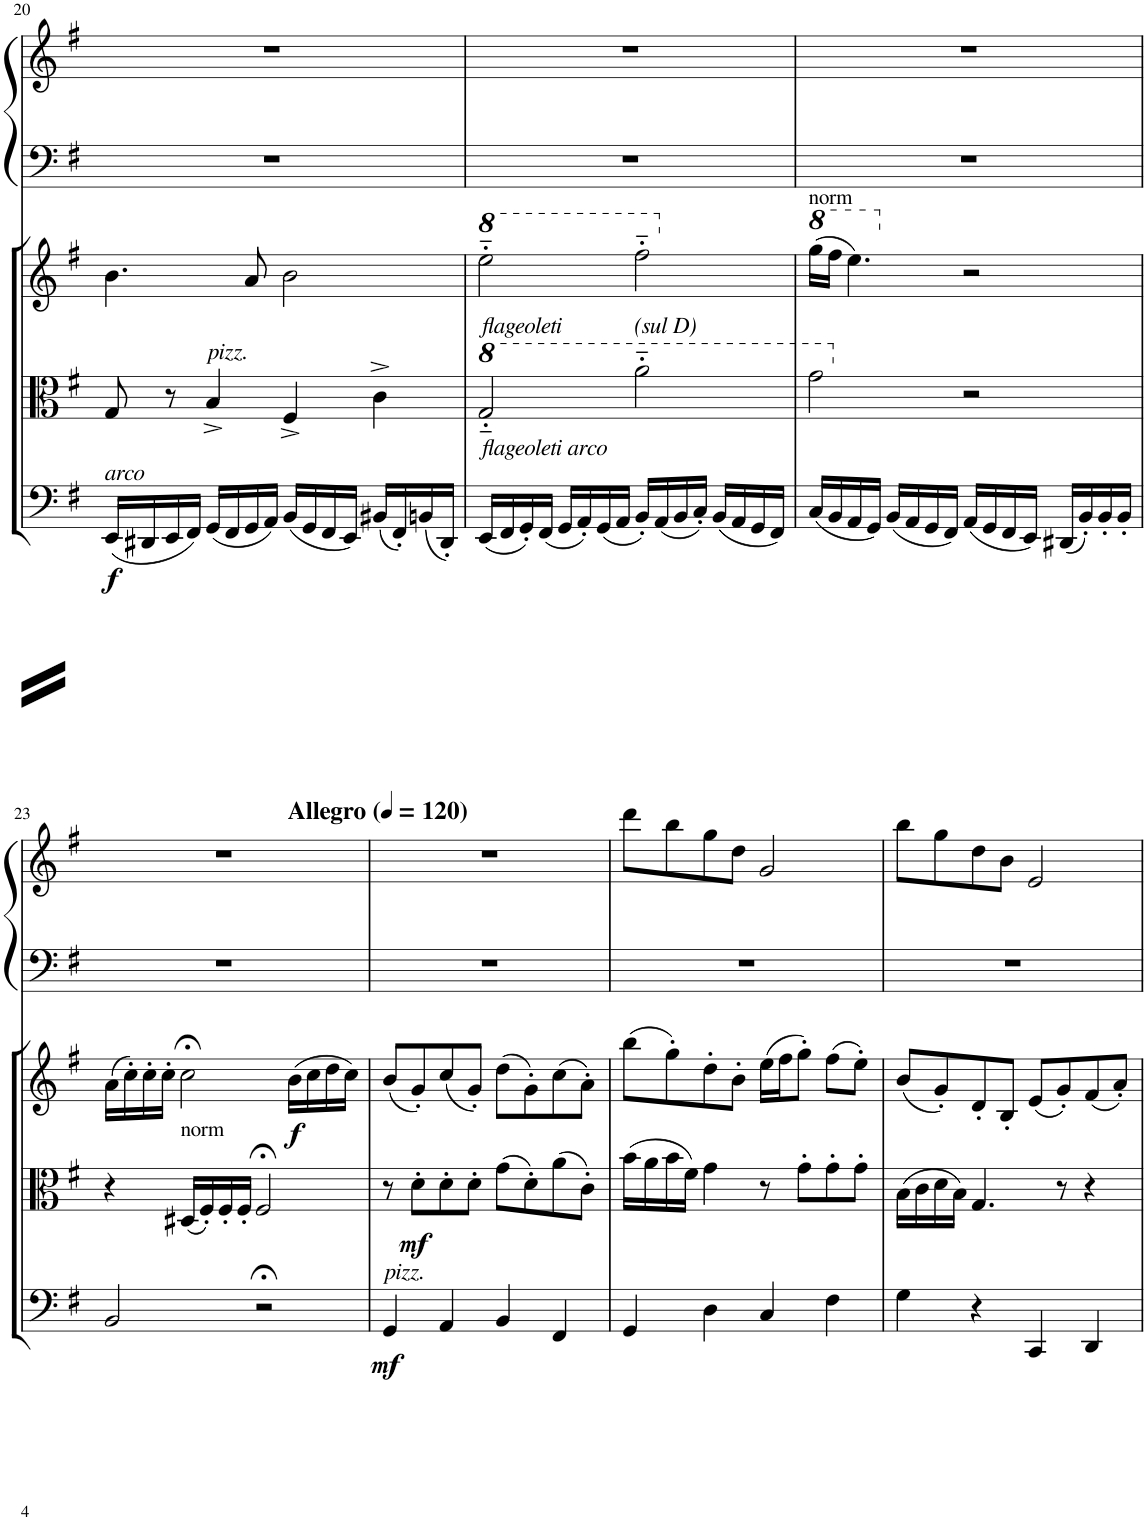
**kern	**dynam	**kern	**dynam	**kern	**dynam	**kern	**kern
*part4	*part4	*part3	*part3	*part2	*part2	*part1	*part1
*staff5	*staff5	*staff4	*staff4	*staff3	*staff3	*staff2	*staff1
*I"Violoncello	*	*I"Viola	*	*I"Housle	*	*I"Harfa	*
*I'Vc	*	*I'Vla	*	*	*	*	*
!!LO:PB:g=z
*clefF4	*	*clefC3	*	*clefG2	*	*clefF4	*clefG2
*k[f#]	*	*k[f#]	*	*k[f#]	*	*k[f#]	*k[f#]
*M4/4	*	*M4/4	*	*M4/4	*	*M4/4	*M4/4
=20	=20	=20	=20	=20	=20	=20	=20
!LO:TX:a:i:t=arco	!	!	!	!	!	!	!
!	!LO:DY:b	!	!	!	!	!	!
(16EE/LL	f	8G/	.	4.b\	.	1r	1r
16DD#X/	.	.	.	.	.	.	.
16EE/	.	8r	.	.	.	.	.
16FF#/JJ)	.	.	.	.	.	.	.
!	!	!LO:TX:a:i:t=pizz.	!	!	!	!	!
(16GG/LL	.	4B^/	.	.	.	.	.
16FF#/	.	.	.	.	.	.	.
16GG/	.	.	.	8a/	.	.	.
16AA/JJ)	.	.	.	.	.	.	.
(16BB/LL	.	4F#^/	.	2b\	.	.	.
16GG/	.	.	.	.	.	.	.
16FF#/	.	.	.	.	.	.	.
16EE/JJ)	.	.	.	.	.	.	.
(16BB#X/LL	.	4c^\	.	.	.	.	.
16FF#'/)	.	.	.	.	.	.	.
(16BBn/	.	.	.	.	.	.	.
16DD#'/JJ)	.	.	.	.	.	.	.
=21	=21	=21	=21	=21	=21	=21	=21
*	*	*8va	*	*	*	*	*
*	*	*	*	*8va	*	*	*
!	!	!	!	!LO:TX:b:i:t=flageoleti	!	!	!
!	!	!LO:TX:b:i:t=flageoleti arco	!	!	!	!	!
(16EE/LL	.	2g'~/	.	2eee'~\	.	1r	1r
16FF#/	.	.	.	.	.	.	.
16GG'/)	.	.	.	.	.	.	.
(16FF#/JJ	.	.	.	.	.	.	.
16GG/LL	.	.	.	.	.	.	.
16AA'/)	.	.	.	.	.	.	.
(16GG/	.	.	.	.	.	.	.
16AA/JJ	.	.	.	.	.	.	.
!	!	!	!	!LO:TX:b:i:t=(sul D)	!	!	!
16BB'/LL)	.	2aa'~\	.	2fff#'~\	.	.	.
(16AA/	.	.	.	.	.	.	.
16BB/	.	.	.	.	.	.	.
16C'/JJ)	.	.	.	.	.	.	.
(16BB/LL	.	.	.	.	.	.	.
16AA/	.	.	.	.	.	.	.
16GG/	.	.	.	.	.	.	.
16FF#/JJ)	.	.	.	.	.	.	.
=22	=22	=22	=22	=22	=22	=22	=22
*	*	*	*	*X8va	*	*	*
*	*	*	*	*8va	*	*	*
!	!	!	!	!LO:TX:a:t=norm	!	!	!
(16C/LL	.	2gg\	.	(16ggg\LL	.	1r	1r
16BB/	.	.	.	16fff#\JJ	.	.	.
16AA/	.	.	.	4.eee\)	.	.	.
16GG/JJ)	.	.	.	.	.	.	.
(16BB/LL	.	.	.	.	.	.	.
16AA/	.	.	.	.	.	.	.
16GG/	.	.	.	.	.	.	.
16FF#/JJ)	.	.	.	.	.	.	.
*	*	*X8va	*	*	*	*	*
*	*	*	*	*X8va	*	*	*
(16AA/LL	.	2r	.	2r	.	.	.
16GG/	.	.	.	.	.	.	.
16FF#/	.	.	.	.	.	.	.
16EE/JJ)	.	.	.	.	.	.	.
(16DD#X/LL	.	.	.	.	.	.	.
16BB'/)	.	.	.	.	.	.	.
16BB'/	.	.	.	.	.	.	.
16BB'/JJ	.	.	.	.	.	.	.
!!LO:LB:g=z
=23	=23	=23	=23	=23	=23	=23	=23
*	*	*	*	*	*	*	*^
2BB/	.	4r	.	(16a\LL	.	1r	1r	2.ryy
.	.	.	.	16cc'\)	.	.	.	.
.	.	.	.	16cc'\	.	.	.	.
.	.	.	.	16cc'\JJ	.	.	.	.
!	!	!LO:TX:a:t=norm	!	!	!	!	!	!
.	.	(16D#X/LL	.	2cc;<\	.	.	.	.
.	.	16F#'/)	.	.	.	.	.	.
.	.	16F#'/	.	.	.	.	.	.
.	.	16F#'/JJ	.	.	.	.	.	.
2r;<	.	2F#;</	.	.	.	.	.	.
*	*	*	*	*	*	*	*MM120	*
!	!	!	!	!	!	!	!	!LO:TX:a:B:t=Allegro
!	!	!	!	!	!LO:DY:b	!	!	!
.	.	.	.	(16b\LL	f	.	.	4ryy
.	.	.	.	16cc\	.	.	.	.
.	.	.	.	16dd\	.	.	.	.
.	.	.	.	16cc\JJ)	.	.	.	.
=24	=24	=24	=24	=24	=24	=24	=24	=24
!LO:TX:a:i:t=pizz.	!	!	!	!	!	!	!	!
!	!LO:DY:b	!	!	!	!	!	!	!
*	*	*	*	*	*	*	*v	*v
4GG/	mf	8r	.	(8b/L	.	1r	1r
!	!	!	!LO:DY:b	!	!	!	!
.	.	8d'\L	mf	8g'/)	.	.	.
4AA/	.	8d'\	.	(8cc/	.	.	.
.	.	8d'\J	.	8g'/J)	.	.	.
4BB/	.	(8g\L	.	(8dd\L	.	.	.
.	.	8d'\)	.	8g'\)	.	.	.
4FF#/	.	(8a\	.	(8cc\	.	.	.
.	.	8c'\J)	.	8a'\J)	.	.	.
=25	=25	=25	=25	=25	=25	=25	=25
4GG/	.	(16b\LL	.	(8bb\L	.	1r	8ddd\L
.	.	16a\	.	.	.	.	.
.	.	16b\	.	8gg'\)	.	.	8bb\
.	.	16f#\JJ)	.	.	.	.	.
4D\	.	4g\	.	8dd'\	.	.	8gg\
.	.	.	.	8b'\J	.	.	8dd\J
4C/	.	8r	.	(16ee\LL	.	.	2g/
.	.	.	.	16ff#\J	.	.	.
.	.	8g'\L	.	8gg'\J)	.	.	.
4F#\	.	8g'\	.	(8ff#\L	.	.	.
.	.	8g'\J	.	8ee'\J)	.	.	.
=26	=26	=26	=26	=26	=26	=26	=26
4G\	.	(16B\LL	.	(8b/L	.	1r	8bb\L
.	.	16c\	.	.	.	.	.
.	.	16d\	.	8g'/)	.	.	8gg\
.	.	16B\JJ)	.	.	.	.	.
4r	.	4.G/	.	8d'/	.	.	8dd\
.	.	.	.	8B'/J	.	.	8b\J
4CC/	.	.	.	(8e/L	.	.	2e/
.	.	8r	.	8g'/)	.	.	.
4DD/	.	4r	.	(8f#/	.	.	.
.	.	.	.	8a'/J)	.	.	.
=	=	=	=	=	=	=	=
*-	*-	*-	*-	*-	*-	*-	*-
